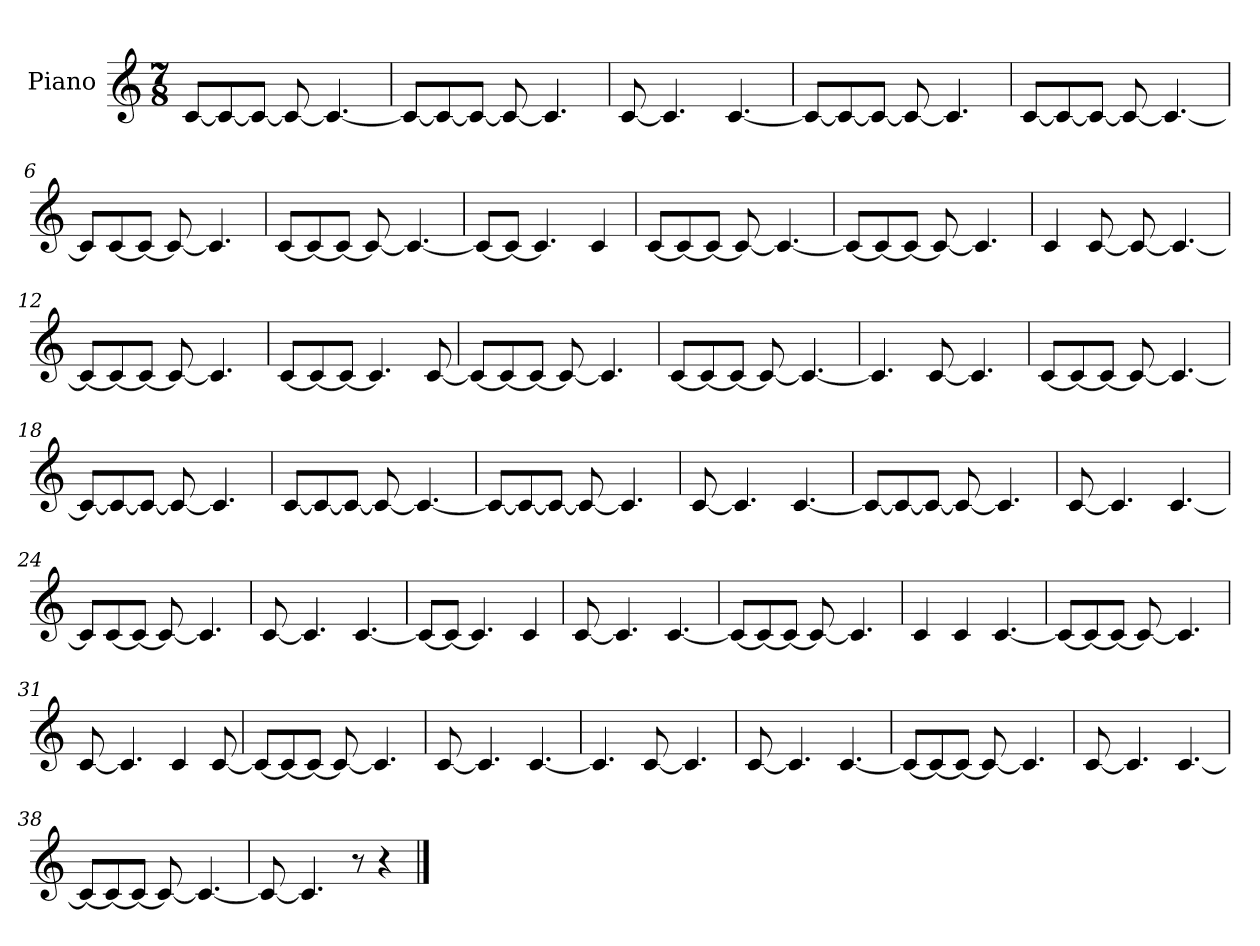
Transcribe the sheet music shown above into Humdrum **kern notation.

**kern
*part1
*staff1
*I"Piano
*I'Pno.
*clefG2
*k[]
*M7/8
*MM90
=1
[8c/L
8c/_
8c/J_
8c/_
4.c/_
=2
8c/L_
8c/_
8c/J_
8c/_
4.c/]
=3
[8c/
4.c/]
[4.c/
=4
8c/L_
8c/_
8c/J_
8c/_
4.c/]
=5
[8c/L
8c/_
8c/J_
8c/_
4.c/_
=6
8c/L]
[8c/
8c/J_
8c/_
4.c/]
=7
[8c/L
8c/_
8c/J_
8c/_
4.c/_
=8
8c/L_
8c/J_
4.c/]
4c/
=9
[8c/L
8c/_
8c/J_
8c/_
4.c/_
=10
8c/L_
8c/_
8c/J_
8c/_
4.c/]
=11
4c/
[8c/
8c/_
4.c/_
=12
8c/L_
8c/_
8c/J_
8c/_
4.c/]
=13
[8c/L
8c/_
8c/J_
4.c/]
[8c/
=14
8c/L_
8c/_
8c/J_
8c/_
4.c/]
=15
[8c/L
8c/_
8c/J_
8c/_
4.c/_
=16
4.c/]
[8c/
4.c/]
=17
[8c/L
8c/_
8c/J_
8c/_
4.c/_
=18
8c/L_
8c/_
8c/J_
8c/_
4.c/]
=19
[8c/L
8c/_
8c/J_
8c/_
4.c/_
=20
8c/L_
8c/_
8c/J_
8c/_
4.c/]
=21
[8c/
4.c/]
[4.c/
=22
8c/L_
8c/_
8c/J_
8c/_
4.c/]
=23
[8c/
4.c/]
[4.c/
=24
8c/L]
[8c/
8c/J_
8c/_
4.c/]
=25
[8c/
4.c/]
[4.c/
=26
8c/L_
8c/J_
4.c/]
4c/
=27
[8c/
4.c/]
[4.c/
=28
8c/L_
8c/_
8c/J_
8c/_
4.c/]
=29
4c/
4c/
[4.c/
=30
8c/L_
8c/_
8c/J_
8c/_
4.c/]
=31
[8c/
4.c/]
4c/
[8c/
=32
8c/L_
8c/_
8c/J_
8c/_
4.c/]
=33
[8c/
4.c/]
[4.c/
=34
4.c/]
[8c/
4.c/]
=35
[8c/
4.c/]
[4.c/
=36
8c/L_
8c/_
8c/J_
8c/_
4.c/]
=37
[8c/
4.c/]
[4.c/
=38
8c/L_
8c/_
8c/J_
8c/_
4.c/_
=39
8c/_
4.c/]
8r
4r
==
*-
